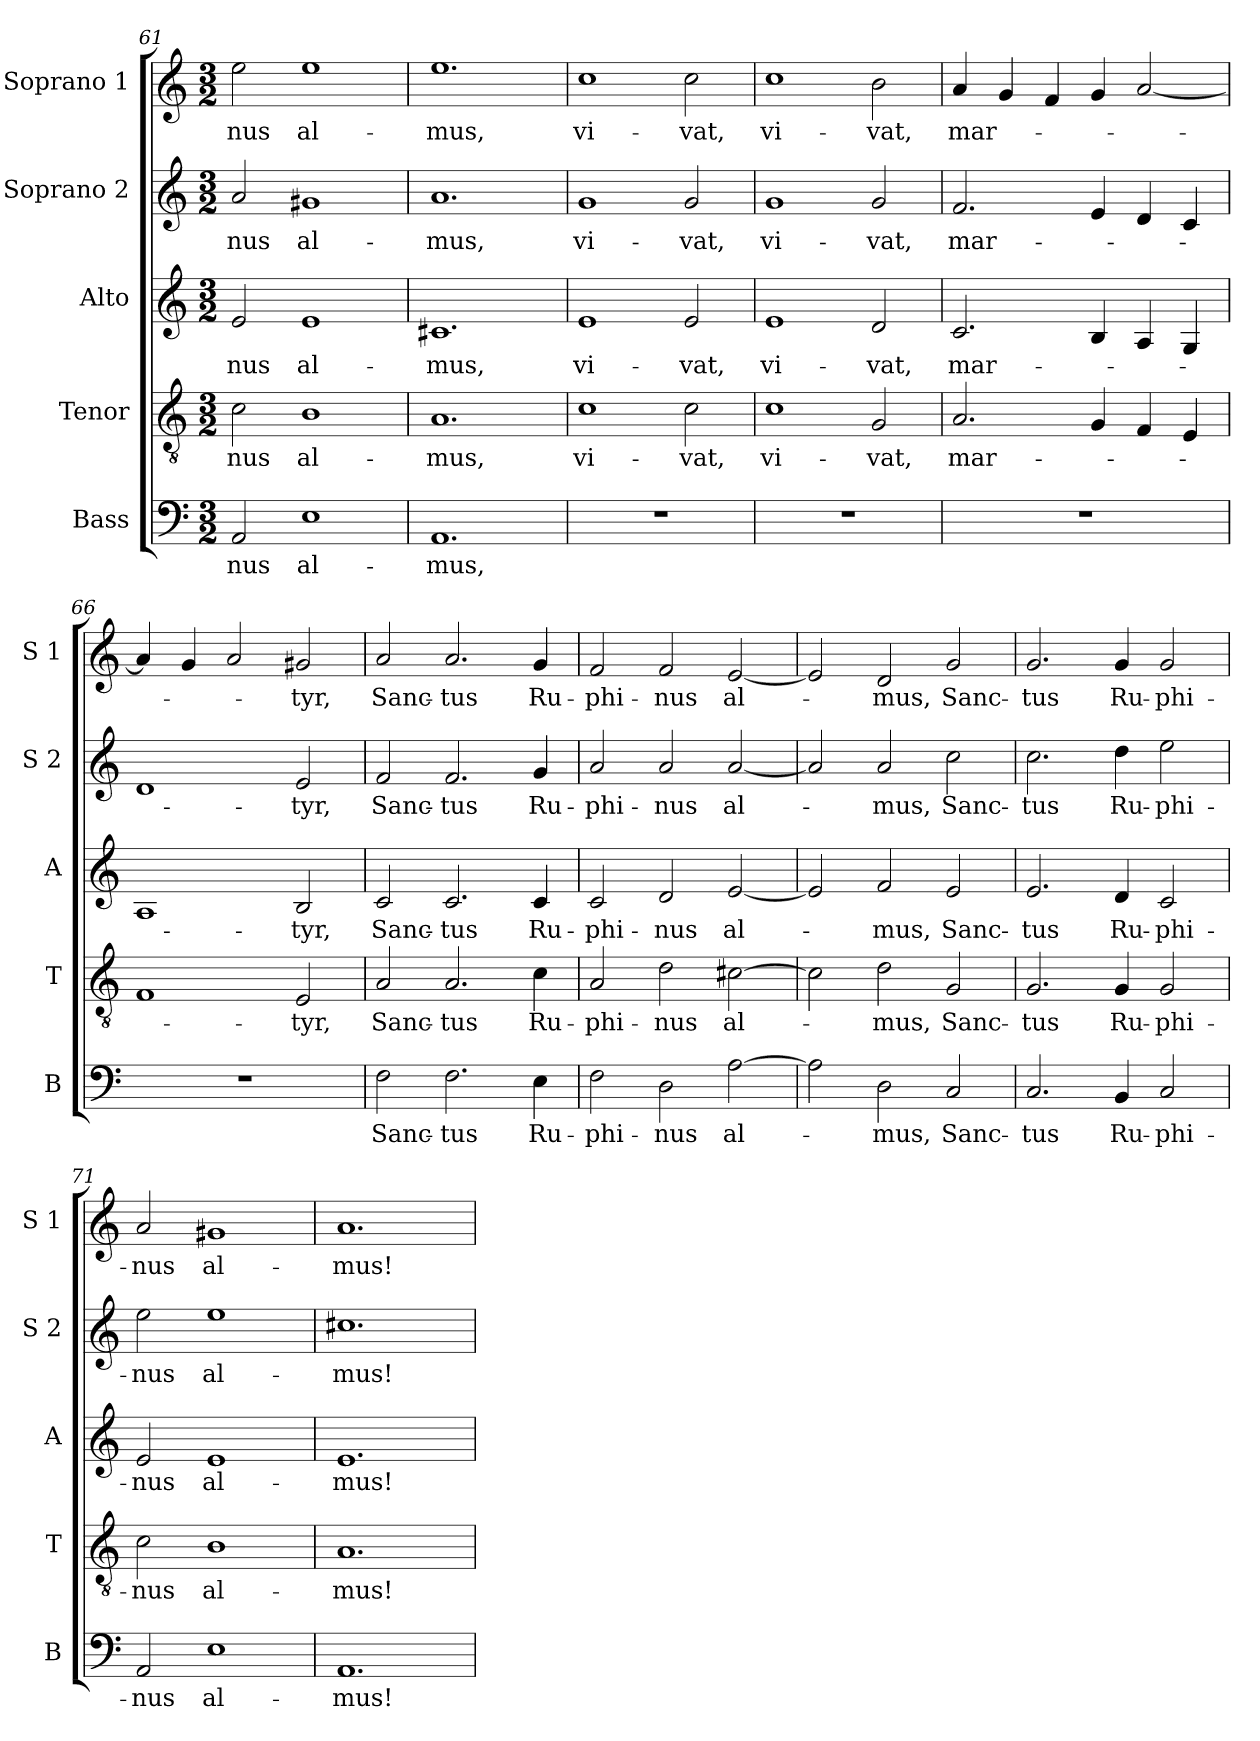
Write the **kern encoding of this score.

**kern	**text	**kern	**text	**kern	**text	**kern	**text	**kern	**text
*part5	*part5	*part4	*part4	*part3	*part3	*part2	*part2	*part1	*part1
*staff5	*staff5	*staff4	*staff4	*staff3	*staff3	*staff2	*staff2	*staff1	*staff1
*I"Bass	*	*I"Tenor	*	*I"Alto	*	*I"Soprano 2	*	*I"Soprano 1	*
*I'B	*	*I'T	*	*I'A	*	*I'S 2	*	*I'S 1	*
!!LO:LB:g=z
*clefF4	*	*clefGv2	*	*clefG2	*	*clefG2	*	*clefG2	*
*k[]	*	*k[]	*	*k[]	*	*k[]	*	*k[]	*
*C:	*	*C:	*	*C:	*	*C:	*	*C:	*
*M3/2	*	*M3/2	*	*M3/2	*	*M3/2	*	*M3/2	*
=61	=61	=61	=61	=61	=61	=61	=61	=61	=61
!	!LO:LY:b	!	!LO:LY:b	!	!LO:LY:b	!	!LO:LY:b	!	!LO:LY:b
2AA/	-nus	2c\	-nus	2e/	-nus	2a/	-nus	2ee\	-nus
!	!LO:LY:b	!	!LO:LY:b	!	!LO:LY:b	!	!LO:LY:b	!	!LO:LY:b
1E	al-	1B	al-	1e	al-	1g#X	al-	1ee	al-
=62	=62	=62	=62	=62	=62	=62	=62	=62	=62
!	!LO:LY:b	!	!LO:LY:b	!	!LO:LY:b	!	!LO:LY:b	!	!LO:LY:b
1.AA	-mus,	1.A	-mus,	1.c#X	-mus,	1.a	-mus,	1.ee	-mus,
=63	=63	=63	=63	=63	=63	=63	=63	=63	=63
!	!	!	!LO:LY:b	!	!LO:LY:b	!	!LO:LY:b	!	!LO:LY:b
1.r	.	1c	vi-	1e	vi-	1g	vi-	1cc	vi-
!	!	!	!LO:LY:b	!	!LO:LY:b	!	!LO:LY:b	!	!LO:LY:b
.	.	2c\	-vat,	2e/	-vat,	2g/	-vat,	2cc\	-vat,
=64	=64	=64	=64	=64	=64	=64	=64	=64	=64
!	!	!	!LO:LY:b	!	!LO:LY:b	!	!LO:LY:b	!	!LO:LY:b
1.r	.	1c	vi-	1e	vi-	1g	vi-	1cc	vi-
!	!	!	!LO:LY:b	!	!LO:LY:b	!	!LO:LY:b	!	!LO:LY:b
.	.	2G/	-vat,	2d/	-vat,	2g/	-vat,	2b\	-vat,
=65	=65	=65	=65	=65	=65	=65	=65	=65	=65
!	!	!	!LO:LY:b	!	!LO:LY:b	!	!LO:LY:b	!	!LO:LY:b
1.r	.	2.A/	mar-	2.c/	mar-	2.f/	mar-	4a/	mar-
.	.	.	.	.	.	.	.	4g/	.
.	.	.	.	.	.	.	.	4f/	.
.	.	4G/	.	4B/	.	4e/	.	4g/	.
.	.	4F/	.	4A/	.	4d/	.	[2a/	.
.	.	4E/	.	4G/	.	4c/	.	.	.
=66	=66	=66	=66	=66	=66	=66	=66	=66	=66
1.r	.	1F	.	1A	.	1d	.	4a/]	.
.	.	.	.	.	.	.	.	4g/	.
.	.	.	.	.	.	.	.	2a/	.
!	!	!	!LO:LY:b	!	!LO:LY:b	!	!LO:LY:b	!	!LO:LY:b
.	.	2E/	-tyr,	2B/	-tyr,	2e/	-tyr,	2g#X/	-tyr,
!!LO:PB:g=z
=67	=67	=67	=67	=67	=67	=67	=67	=67	=67
!	!LO:LY:b	!	!LO:LY:b	!	!LO:LY:b	!	!LO:LY:b	!	!LO:LY:b
2F\	Sanc-	2A/	Sanc-	2c/	Sanc-	2f/	Sanc-	2a/	Sanc-
!	!LO:LY:b	!	!LO:LY:b	!	!LO:LY:b	!	!LO:LY:b	!	!LO:LY:b
2.F\	-tus	2.A/	-tus	2.c/	-tus	2.f/	-tus	2.a/	-tus
!	!LO:LY:b	!	!LO:LY:b	!	!LO:LY:b	!	!LO:LY:b	!	!LO:LY:b
4E\	Ru-	4c\	Ru-	4c/	Ru-	4g/	Ru-	4g/	Ru-
=68	=68	=68	=68	=68	=68	=68	=68	=68	=68
!	!LO:LY:b	!	!LO:LY:b	!	!LO:LY:b	!	!LO:LY:b	!	!LO:LY:b
2F\	-phi-	2A/	-phi-	2c/	-phi-	2a/	-phi-	2f/	-phi-
!	!LO:LY:b	!	!LO:LY:b	!	!LO:LY:b	!	!LO:LY:b	!	!LO:LY:b
2D\	-nus	2d\	-nus	2d/	-nus	2a/	-nus	2f/	-nus
!	!LO:LY:b	!	!LO:LY:b	!	!LO:LY:b	!	!LO:LY:b	!	!LO:LY:b
[2A\	al-	[2c#X\	al-	[2e/	al-	[2a/	al-	[2e/	al-
=69	=69	=69	=69	=69	=69	=69	=69	=69	=69
2A\]	.	2c#\]	.	2e/]	.	2a/]	.	2e/]	.
!	!LO:LY:b	!	!LO:LY:b	!	!LO:LY:b	!	!LO:LY:b	!	!LO:LY:b
2D\	-mus,	2d\	-mus,	2f/	-mus,	2a/	-mus,	2d/	-mus,
!	!LO:LY:b	!	!LO:LY:b	!	!LO:LY:b	!	!LO:LY:b	!	!LO:LY:b
2C/	Sanc-	2G/	Sanc-	2e/	Sanc-	2cc\	Sanc-	2g/	Sanc-
=70	=70	=70	=70	=70	=70	=70	=70	=70	=70
!	!LO:LY:b	!	!LO:LY:b	!	!LO:LY:b	!	!LO:LY:b	!	!LO:LY:b
2.C/	-tus	2.G/	-tus	2.e/	-tus	2.cc\	-tus	2.g/	-tus
!	!LO:LY:b	!	!LO:LY:b	!	!LO:LY:b	!	!LO:LY:b	!	!LO:LY:b
4BB/	Ru-	4G/	Ru-	4d/	Ru-	4dd\	Ru-	4g/	Ru-
!	!LO:LY:b	!	!LO:LY:b	!	!LO:LY:b	!	!LO:LY:b	!	!LO:LY:b
2C/	-phi-	2G/	-phi-	2c/	-phi-	2ee\	-phi-	2g/	-phi-
=71	=71	=71	=71	=71	=71	=71	=71	=71	=71
!	!LO:LY:b	!	!LO:LY:b	!	!LO:LY:b	!	!LO:LY:b	!	!LO:LY:b
2AA/	-nus	2c\	-nus	2e/	-nus	2ee\	-nus	2a/	-nus
!	!LO:LY:b	!	!LO:LY:b	!	!LO:LY:b	!	!LO:LY:b	!	!LO:LY:b
1E	al-	1B	al-	1e	al-	1ee	al-	1g#X	al-
=72	=72	=72	=72	=72	=72	=72	=72	=72	=72
!	!LO:LY:b	!	!LO:LY:b	!	!LO:LY:b	!	!LO:LY:b	!	!LO:LY:b
1.AA	-mus!	1.A	-mus!	1.e	-mus!	1.cc#X	-mus!	1.a	-mus!
=	=	=	=	=	=	=	=	=	=
*-	*-	*-	*-	*-	*-	*-	*-	*-	*-
